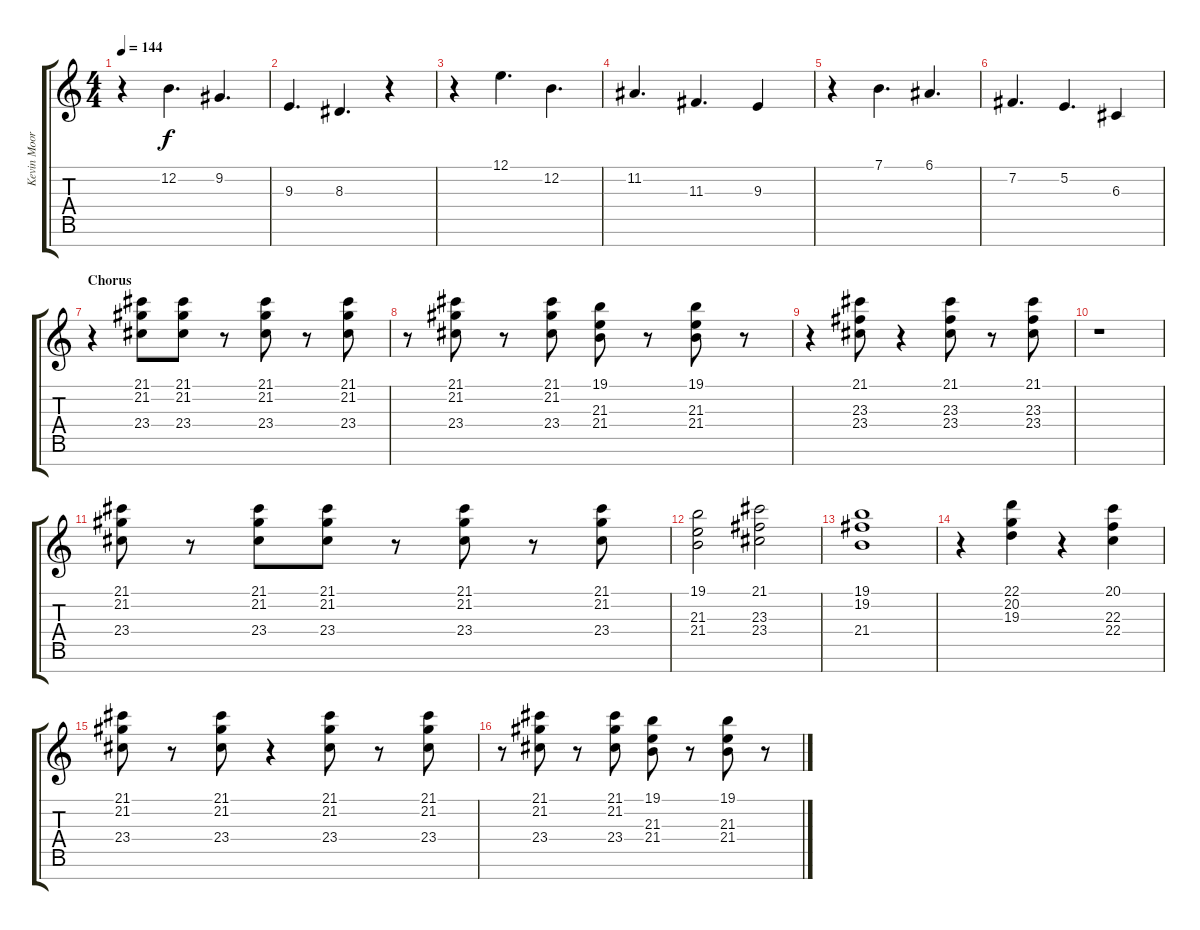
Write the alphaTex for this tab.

\track ("Kevin Moore - keyboards" "Kevin Moor") {instrument stringensemble1}
\staff {score tabs}
\tuning (E4 B3 G3 D3 A2 E2 B1) {hide}
\ts (4 4)
\tempo 144
\clef g2
\ks c
r.4{dy f} 12.2.4{d} 9.2.4{d} |
9.3.4{d} 8.3.4{d} r.4 |
r.4 12.1.4{d} 12.2.4{d} |
11.2.4{d} 11.3.4{d} 9.3.4 |
r.4 7.1.4{d} 6.1.4{d} |
7.2.4{d} 5.2.4{d} 6.3.4 |
\section ("" "Chorus")
r.4 (21.1 21.2 23.4).8 (21.1 21.2 23.4).8 r.8 (21.1 21.2 23.4).8 r.8 (21.1 21.2 23.4).8 |
r.8 (21.1 21.2 23.4).8 r.8 (21.1 21.2 23.4).8 (19.1 21.3 21.4).8 r.8 (19.1 21.3 21.4).8 r.8 |
r.4 (21.1 23.3 23.4).8 r.4 (21.1 23.3 23.4).8 r.8 (21.1 23.3 23.4).8 |
r.1 |
(21.1 21.2 23.4).8 r.8 (21.1 21.2 23.4).8 (21.1 21.2 23.4).8 r.8 (21.1 21.2 23.4).8 r.8 (21.1 21.2 23.4).8 |
(19.1 21.3 21.4).2 (21.1 23.3 23.4).2 |
(19.1 19.2 21.4).1 |
r.4 (22.1 20.2 19.3).4 r.4 (20.1 22.3 22.4).4 |
(21.1 21.2 23.4).8 r.8 (21.1 21.2 23.4).8 r.4 (21.1 21.2 23.4).8 r.8 (21.1 21.2 23.4).8 |
r.8 (21.1 21.2 23.4).8 r.8 (21.1 21.2 23.4).8 (19.1 21.3 21.4).8 r.8 (19.1 21.3 21.4).8 r.8
